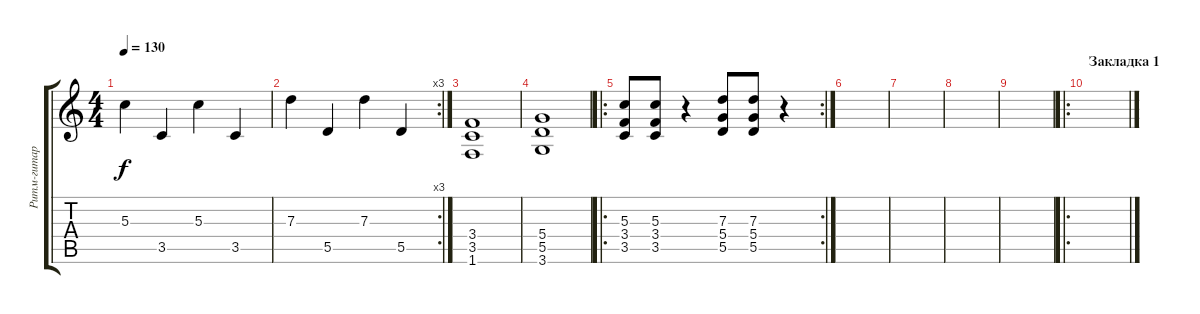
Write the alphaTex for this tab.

\track ("Ритм-гитара" "Ритм-гитар") {instrument distortionguitar}
\staff {score tabs}
\tuning (E4 B3 G3 D3 A2 E2) {hide}
\ts (4 4)
\tempo 130
\clef g2
\ks c
5.3.4{dy f} 3.5.4 5.3.4 3.5.4 |
\rc 3
7.3.4 5.5.4 7.3.4 5.5.4 |
(3.4 3.5 1.6).1 |
(5.4 5.5 3.6).1 |
\ro
\rc 2
(5.3 3.4 3.5).8 (5.3 3.4 3.5).8 r.4 (7.3 5.4 5.5).8 (7.3 5.4 5.5).8 r.4 |
|
|
|
|
\ro
\section ("" "Закладка 1")
